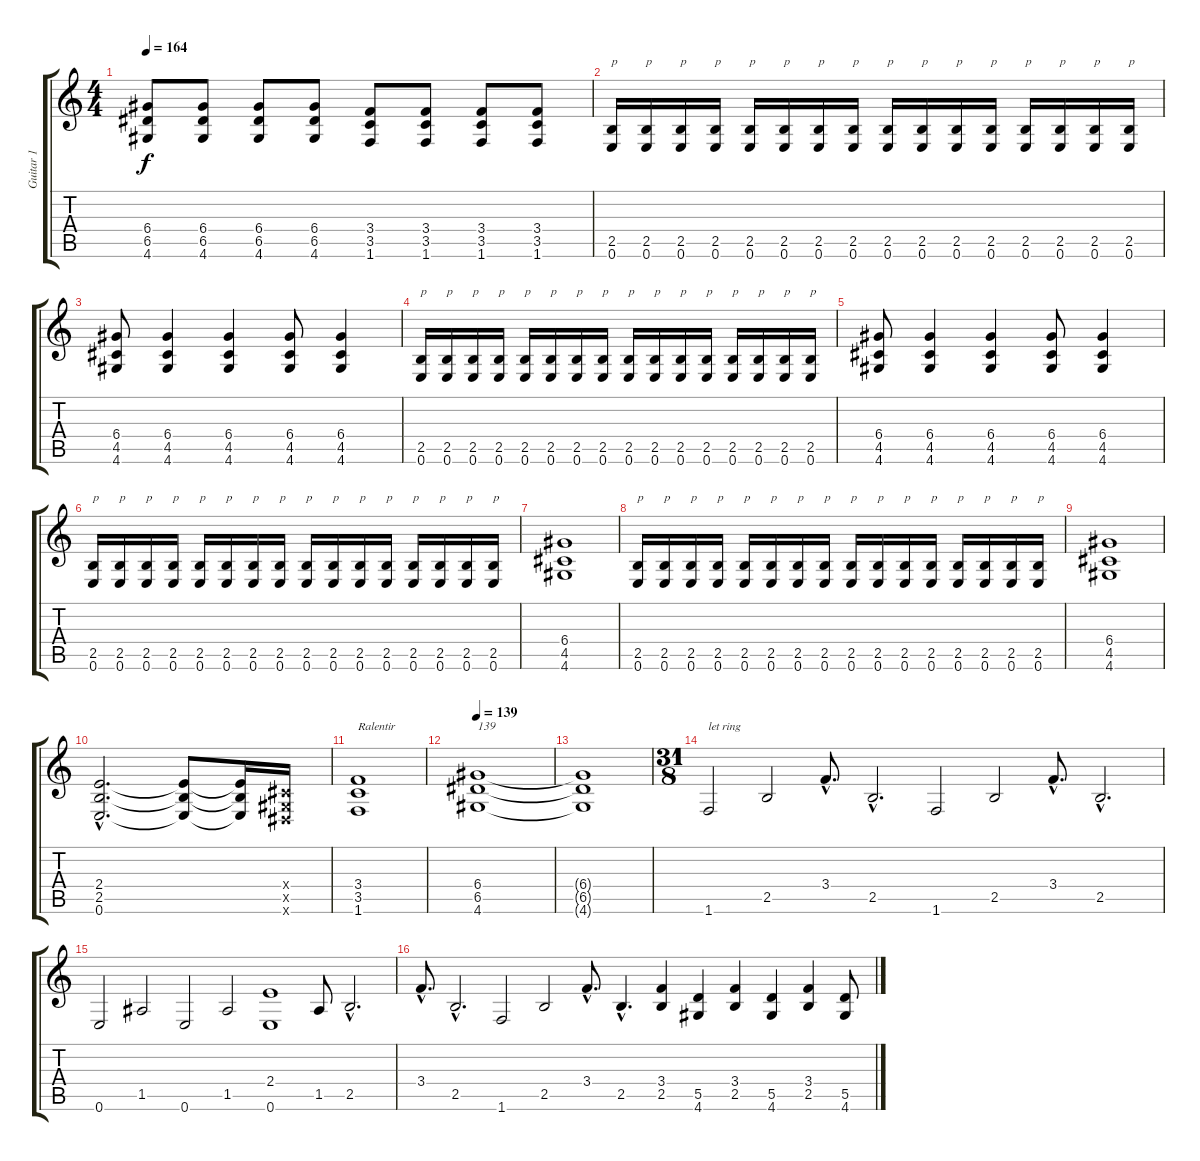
\track ("Guitar 1" "Guitar 1") {instrument distortionguitar}
\staff {score tabs}
\tuning (E4 B3 G3 D3 A2 E2) {hide}
\ts (4 4)
\tempo 164
\clef g2
\ks c
(6.4 6.5 4.6).8{dy f} (6.4 6.5 4.6).8 (6.4 6.5 4.6).8 (6.4 6.5 4.6).8 (3.4 3.5 1.6).8 (3.4 3.5 1.6).8 (3.4 3.5 1.6).8 (3.4 3.5 1.6).8 |
(2.5 0.6).16{txt "p"} (2.5 0.6).16{txt "p"} (2.5 0.6).16{txt "p"} (2.5 0.6).16{txt "p"} (2.5 0.6).16{txt "p"} (2.5 0.6).16{txt "p"} (2.5 0.6).16{txt "p"} (2.5 0.6).16{txt "p"} (2.5 0.6).16{txt "p"} (2.5 0.6).16{txt "p"} (2.5 0.6).16{txt "p"} (2.5 0.6).16{txt "p"} (2.5 0.6).16{txt "p"} (2.5 0.6).16{txt "p"} (2.5 0.6).16{txt "p"} (2.5 0.6).16{txt "p"} |
(6.4 4.5 4.6).8 (6.4 4.5 4.6).4 (6.4 4.5 4.6).4 (6.4 4.5 4.6).8 (6.4 4.5 4.6).4 |
(2.5 0.6).16{txt "p"} (2.5 0.6).16{txt "p"} (2.5 0.6).16{txt "p"} (2.5 0.6).16{txt "p"} (2.5 0.6).16{txt "p"} (2.5 0.6).16{txt "p"} (2.5 0.6).16{txt "p"} (2.5 0.6).16{txt "p"} (2.5 0.6).16{txt "p"} (2.5 0.6).16{txt "p"} (2.5 0.6).16{txt "p"} (2.5 0.6).16{txt "p"} (2.5 0.6).16{txt "p"} (2.5 0.6).16{txt "p"} (2.5 0.6).16{txt "p"} (2.5 0.6).16{txt "p"} |
(6.4 4.5 4.6).8 (6.4 4.5 4.6).4 (6.4 4.5 4.6).4 (6.4 4.5 4.6).8 (6.4 4.5 4.6).4 |
(2.5 0.6).16{txt "p"} (2.5 0.6).16{txt "p"} (2.5 0.6).16{txt "p"} (2.5 0.6).16{txt "p"} (2.5 0.6).16{txt "p"} (2.5 0.6).16{txt "p"} (2.5 0.6).16{txt "p"} (2.5 0.6).16{txt "p"} (2.5 0.6).16{txt "p"} (2.5 0.6).16{txt "p"} (2.5 0.6).16{txt "p"} (2.5 0.6).16{txt "p"} (2.5 0.6).16{txt "p"} (2.5 0.6).16{txt "p"} (2.5 0.6).16{txt "p"} (2.5 0.6).16{txt "p"} |
(6.4 4.5 4.6).1 |
(2.5 0.6).16{txt "p"} (2.5 0.6).16{txt "p"} (2.5 0.6).16{txt "p"} (2.5 0.6).16{txt "p"} (2.5 0.6).16{txt "p"} (2.5 0.6).16{txt "p"} (2.5 0.6).16{txt "p"} (2.5 0.6).16{txt "p"} (2.5 0.6).16{txt "p"} (2.5 0.6).16{txt "p"} (2.5 0.6).16{txt "p"} (2.5 0.6).16{txt "p"} (2.5 0.6).16{txt "p"} (2.5 0.6).16{txt "p"} (2.5 0.6).16{txt "p"} (2.5 0.6).16{txt "p"} |
(6.4 4.5 4.6).1 |
(2.4{hac} 2.5{hac} 0.6{hac}).2{d} (2.4{t} 2.5{t} 0.6{t}).8 (2.4{t} 2.5{t} 0.6{t}).16 (-1.4{x} -1.5{x} -1.6{x}).16 |
(3.4 3.5 1.6).1{txt "Ralentir"} |
\tempo 139
(6.4 6.5 4.6).1{txt "139"} |
(6.4{t} 6.5{t} 4.6{t}).1 |
\ts (31 8)
1.6.2{txt "let ring"} 2.5.2 3.4{hac}.8{d} 2.5{hac}.2{d} 1.6.2 2.5.2 3.4{hac}.8{d} 2.5{hac}.2{d} |
0.6.2 1.5.2 0.6.2 1.5.2 (2.4 0.6).1 1.5.8 2.5{hac}.2{d} |
3.4{hac}.8{d} 2.5{hac}.2{d} 1.6.2 2.5.2 3.4{hac}.8{d} 2.5{hac}.4{d} (3.4 2.5).4 (5.5 4.6).4 (3.4 2.5).4 (5.5 4.6).4 (3.4 2.5).4 (5.5 4.6).8
